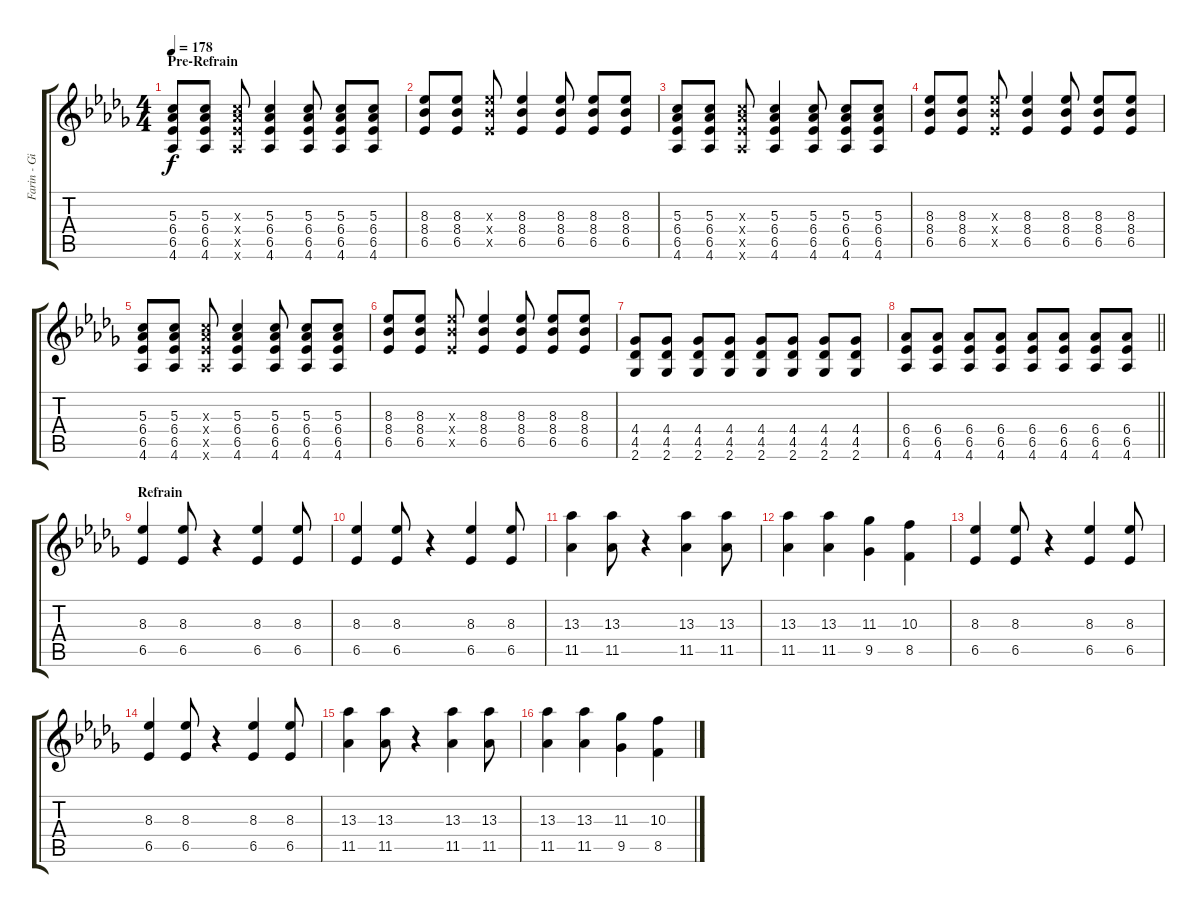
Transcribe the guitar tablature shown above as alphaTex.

\track ("Farin - Gitarre" "Farin - Gi") {instrument overdrivenguitar}
\staff {score tabs}
\tuning (E4 B3 G3 D3 A2 E2) {hide}
\ts (4 4)
\section ("" "Pre-Refrain")
\tempo 178
\clef g2
\ks db
(5.3 6.4 6.5 4.6).8{dy f} (5.3 6.4 6.5 4.6).8 (5.3{x} 6.4{x} 6.5{x} 4.6{x}).8 (5.3 6.4 6.5 4.6).4 (5.3 6.4 6.5 4.6).8 (5.3 6.4 6.5 4.6).8 (5.3 6.4 6.5 4.6).8 |
(8.3 8.4 6.5).8 (8.3 8.4 6.5).8 (8.3{x} 8.4{x} 6.5{x}).8 (8.3 8.4 6.5).4 (8.3 8.4 6.5).8 (8.3 8.4 6.5).8 (8.3 8.4 6.5).8 |
(5.3 6.4 6.5 4.6).8 (5.3 6.4 6.5 4.6).8 (5.3{x} 6.4{x} 6.5{x} 4.6{x}).8 (5.3 6.4 6.5 4.6).4 (5.3 6.4 6.5 4.6).8 (5.3 6.4 6.5 4.6).8 (5.3 6.4 6.5 4.6).8 |
(8.3 8.4 6.5).8 (8.3 8.4 6.5).8 (8.3{x} 8.4{x} 6.5{x}).8 (8.3 8.4 6.5).4 (8.3 8.4 6.5).8 (8.3 8.4 6.5).8 (8.3 8.4 6.5).8 |
(5.3 6.4 6.5 4.6).8 (5.3 6.4 6.5 4.6).8 (5.3{x} 6.4{x} 6.5{x} 4.6{x}).8 (5.3 6.4 6.5 4.6).4 (5.3 6.4 6.5 4.6).8 (5.3 6.4 6.5 4.6).8 (5.3 6.4 6.5 4.6).8 |
(8.3 8.4 6.5).8 (8.3 8.4 6.5).8 (8.3{x} 8.4{x} 6.5{x}).8 (8.3 8.4 6.5).4 (8.3 8.4 6.5).8 (8.3 8.4 6.5).8 (8.3 8.4 6.5).8 |
(4.4 4.5 2.6).8 (4.4 4.5 2.6).8 (4.4 4.5 2.6).8 (4.4 4.5 2.6).8 (4.4 4.5 2.6).8 (4.4 4.5 2.6).8 (4.4 4.5 2.6).8 (4.4 4.5 2.6).8 |
\barLineRight lightlight
(6.4 6.5 4.6).8 (6.4 6.5 4.6).8 (6.4 6.5 4.6).8 (6.4 6.5 4.6).8 (6.4 6.5 4.6).8 (6.4 6.5 4.6).8 (6.4 6.5 4.6).8 (6.4 6.5 4.6).8 |
\section ("" "Refrain")
(8.3 6.5).4 (8.3 6.5).8 r.4 (8.3 6.5).4 (8.3 6.5).8 |
(8.3 6.5).4 (8.3 6.5).8 r.4 (8.3 6.5).4 (8.3 6.5).8 |
(13.3 11.5).4 (13.3 11.5).8 r.4 (13.3 11.5).4 (13.3 11.5).8 |
(13.3 11.5).4 (13.3 11.5).4 (11.3 9.5).4 (10.3 8.5).4 |
(8.3 6.5).4 (8.3 6.5).8 r.4 (8.3 6.5).4 (8.3 6.5).8 |
(8.3 6.5).4 (8.3 6.5).8 r.4 (8.3 6.5).4 (8.3 6.5).8 |
(13.3 11.5).4 (13.3 11.5).8 r.4 (13.3 11.5).4 (13.3 11.5).8 |
(13.3 11.5).4 (13.3 11.5).4 (11.3 9.5).4 (10.3 8.5).4
